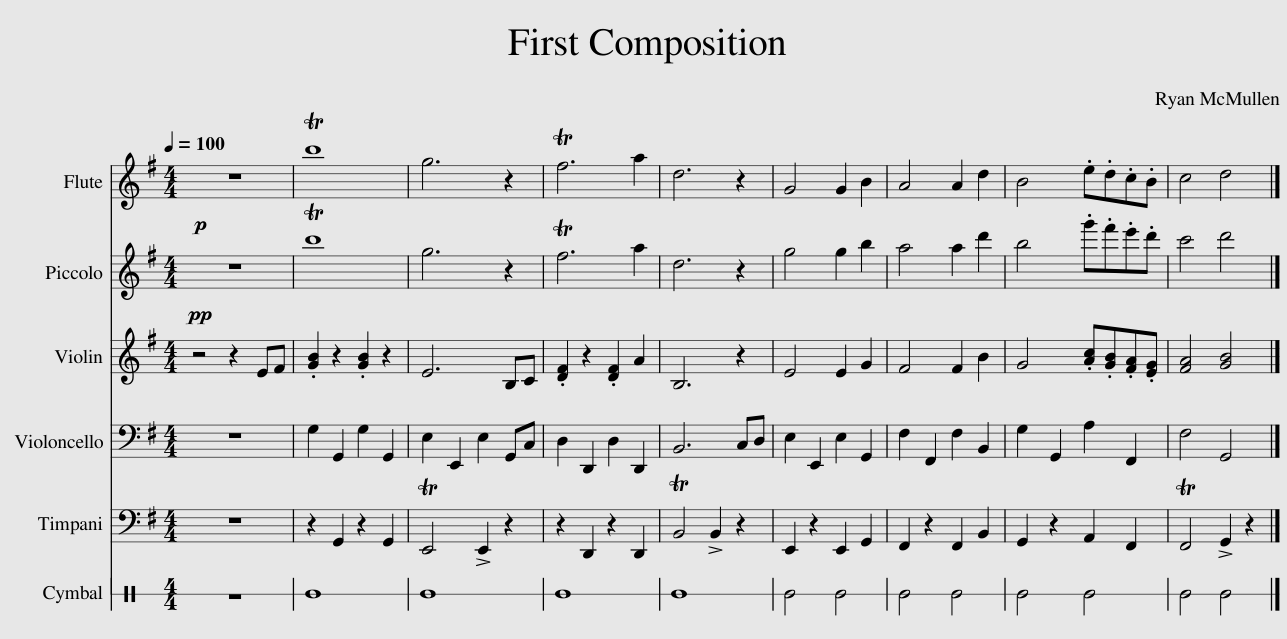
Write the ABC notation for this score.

X:1
%%score 1 2 3 4 5 6
L:1/8
Q:1/4=100
M:4/4
I:linebreak $
K:G
V:1 treble
V:2 treble transpose=12
V:3 treble
V:4 bass
V:5 bass
V:6 perc stafflines=1
K:none
V:1
!p! z8 | Tb8 | g6 z2 | Tf6 a2 | d6 z2 | %5
 G4 G2 B2 | A4 A2 d2 | B4 .e.d.c.B | c4 d4 |] %9
V:2
!pp! z8 | Tb8 | g6 z2 | Tf6 a2 | d6 z2 | %5
 g4 g2 b2 | a4 a2 d'2 | b4 .g'.f'.e'.d' | c'4 d'4 |] %9
V:3
 z4 z2 EF | .[GB]2 z2 .[GB]2 z2 | E6 B,C | .[DF]2 z2 .[DF]2 A2 | B,6 z2 | %5
 E4 E2 G2 | F4 F2 B2 | G4 .[Ac].[GB].[FA].[EG] | [FA]4 [GB]4 |] %9
V:4
 z8 | G,2 G,,2 G,2 G,,2 | E,2 E,,2 E,2 G,,C, | D,2 D,,2 D,2 D,,2 | B,,6 C,D, | %5
 E,2 E,,2 E,2 G,,2 | F,2 F,,2 F,2 B,,2 | G,2 G,,2 A,2 F,,2 | F,4 G,,4 |] %9
V:5
 z8 | z2 G,,2 z2 G,,2 | TE,,4 !>!E,,2 z2 | z2 D,,2 z2 D,,2 | TB,,4 !>!B,,2 z2 | %5
 E,,2 z2 E,,2 G,,2 | F,,2 z2 F,,2 B,,2 | G,,2 z2 A,,2 F,,2 | TF,,4 !>!G,,2 z2 |] %9
V:6
[K:C] z8 | E8 | E8 | E8 | E8 | %5
 E4 E4 | E4 E4 | E4 E4 | E4 E4 |] %9
